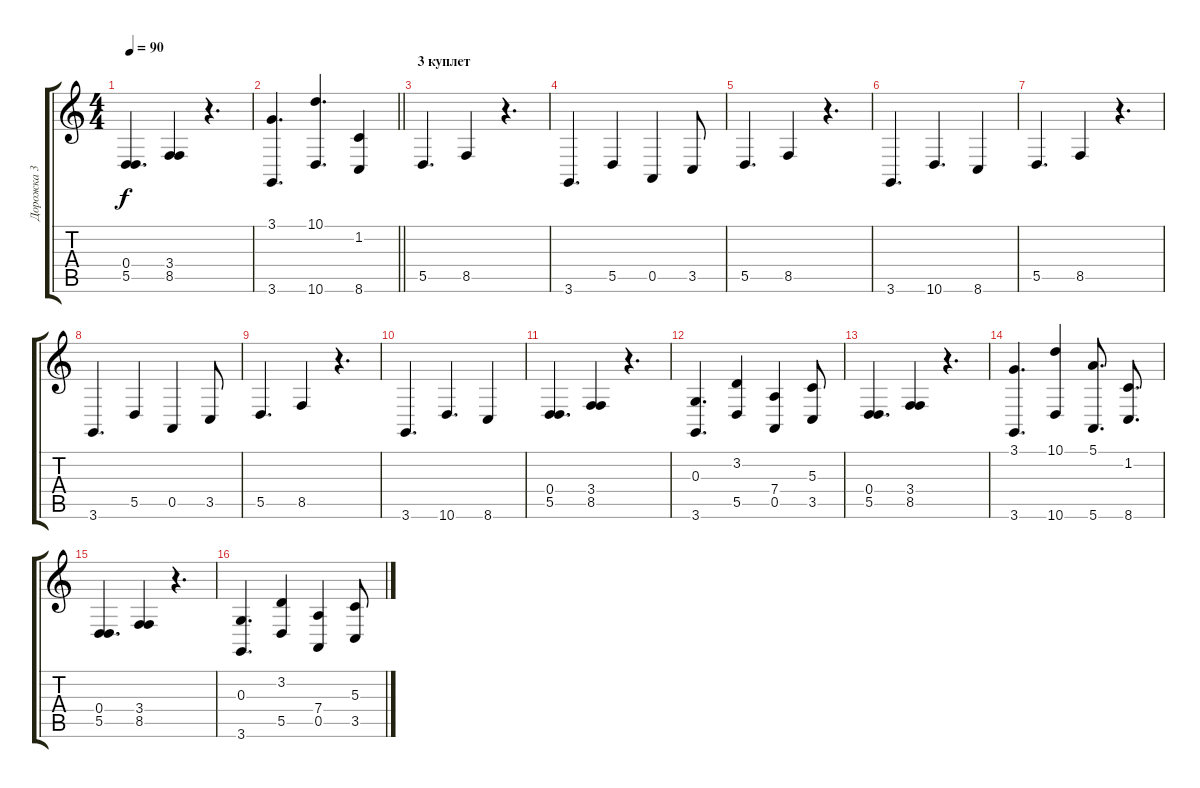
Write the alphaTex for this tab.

\track ("Дорожка 3" "Дорожка 3") {instrument brightacousticpiano}
\staff {score tabs}
\tuning (E4 B3 G3 D3 A2 E2) {hide}
\ts (4 4)
\tempo 90
\clef g2
\ks c
(0.4 5.5).4{d dy f} (3.4 8.5).4 r.4{d} |
\barLineRight lightlight
(3.1 3.6).4{d} (10.1 10.6).4{d} (1.2 8.6).4 |
\section ("" "3 куплет")
5.5.4{d} 8.5.4 r.4{d} |
3.6.4{d} 5.5.4 0.5.4 3.5.8 |
5.5.4{d} 8.5.4 r.4{d} |
3.6.4{d} 10.6.4{d} 8.6.4 |
5.5.4{d} 8.5.4 r.4{d} |
3.6.4{d} 5.5.4 0.5.4 3.5.8 |
5.5.4{d} 8.5.4 r.4{d} |
3.6.4{d} 10.6.4{d} 8.6.4 |
(0.4 5.5).4{d} (3.4 8.5).4 r.4{d} |
(0.3 3.6).4{d} (3.2 5.5).4 (7.4 0.5).4 (5.3 3.5).8 |
(0.4 5.5).4{d} (3.4 8.5).4 r.4{d} |
(3.1 3.6).4{d} (10.1 10.6).4 (5.1 5.6).8{d} (1.2 8.6).8{d} |
(0.4 5.5).4{d} (3.4 8.5).4 r.4{d} |
(0.3 3.6).4{d} (3.2 5.5).4 (7.4 0.5).4 (5.3 3.5).8
